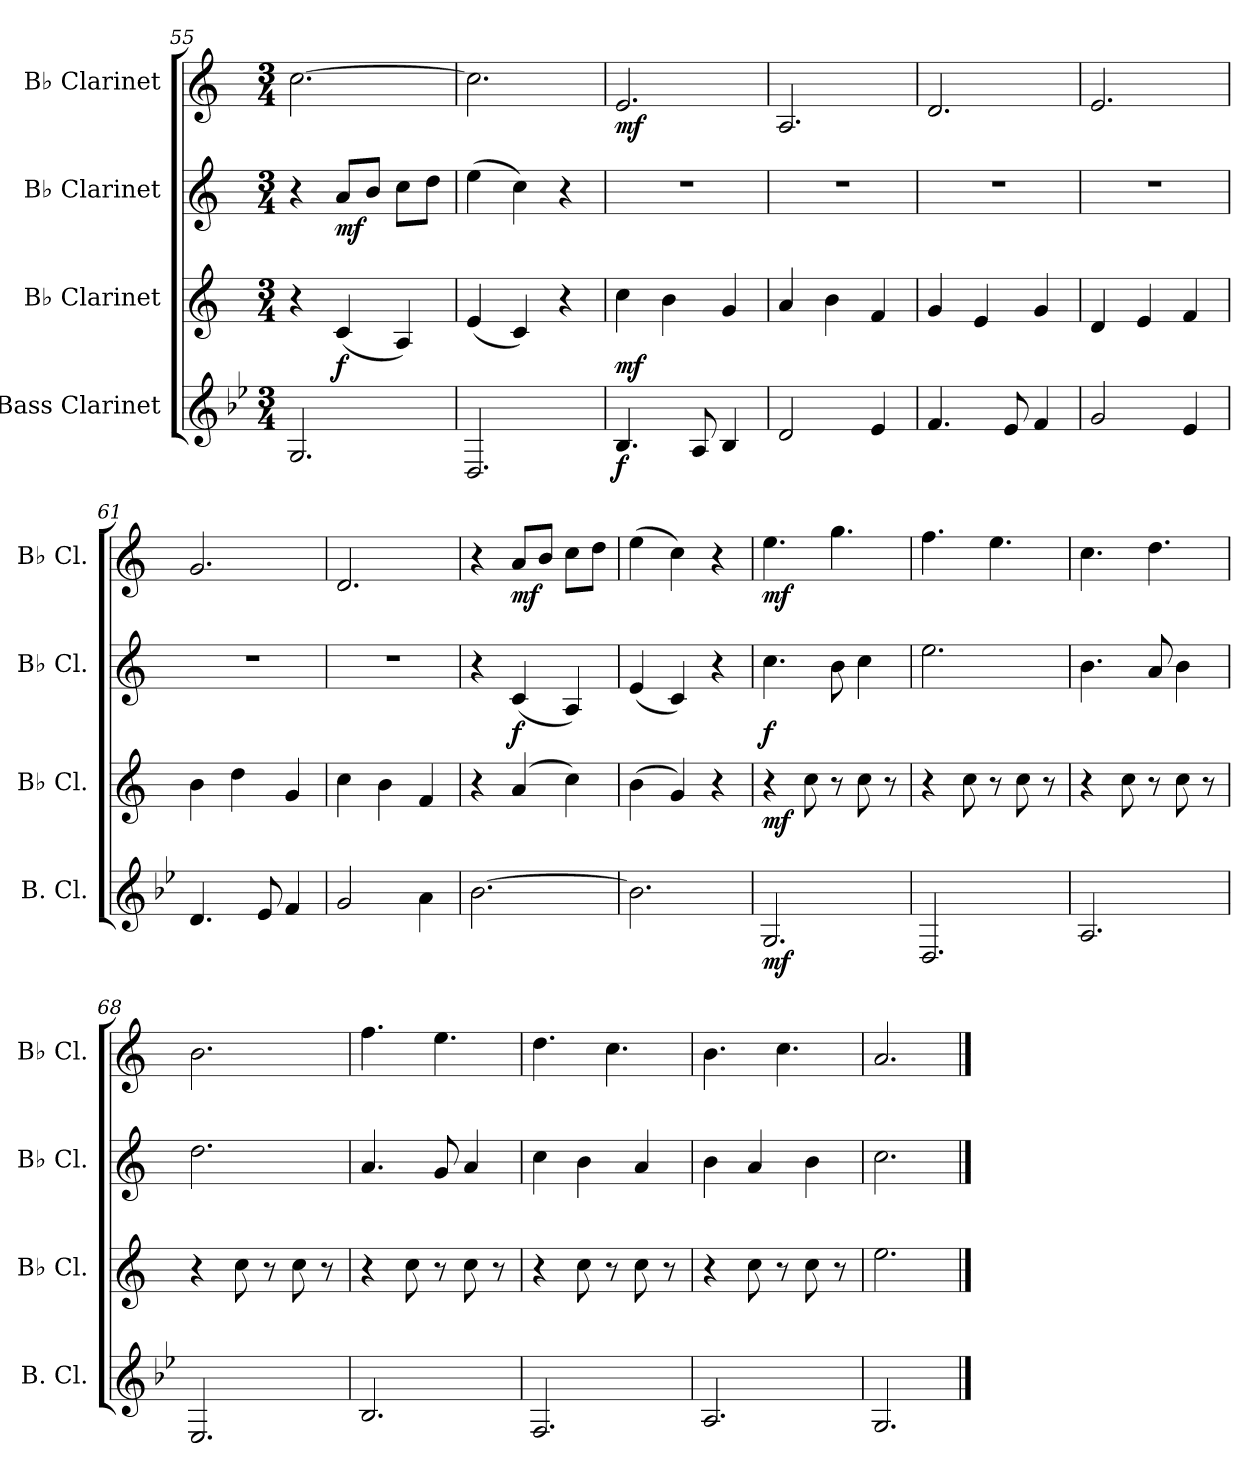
**kern	**dynam	**kern	**dynam	**kern	**dynam	**kern	**dynam
*part4	*part4	*part3	*part3	*part2	*part2	*part1	*part1
*staff4	*staff4	*staff3	*staff3	*staff2	*staff2	*staff1	*staff1
*I"Bass Clarinet	*	*I"B♭ Clarinet	*	*I"B♭ Clarinet	*	*I"B♭ Clarinet	*
*I'B. Cl.	*	*I'B♭ Cl.	*	*I'B♭ Cl.	*	*I'B♭ Cl.	*
*clefG2	*	*clefG2	*	*clefG2	*	*clefG2	*
*ITrd8c14	*	*ITrd1c2	*	*ITrd1c2	*	*ITrd1c2	*
*k[b-e-]	*	*k[b-e-]	*	*k[b-e-]	*	*k[b-e-]	*
*M3/4	*	*M3/4	*	*M3/4	*	*M3/4	*
=55	=55	=55	=55	=55	=55	=55	=55
2.GG/	.	4r	.	4r	.	[2.b-\	.
!	!	!	!LO:DY:b	!	!LO:DY:b	!	!
.	.	(4B-/	f	8g/L	mf	.	.
.	.	.	.	8a/J	.	.	.
.	.	4G/)	.	8b-\L	.	.	.
.	.	.	.	8cc\J	.	.	.
=56	=56	=56	=56	=56	=56	=56	=56
2.DD/	.	(4d/	.	(4dd\	.	2.b-\]	.
.	.	4B-/)	.	4b-\)	.	.	.
.	.	4r	.	4r	.	.	.
!!LO:LB:g=z
=57	=57	=57	=57	=57	=57	=57	=57
!	!LO:DY:b	!	!LO:DY:b	!	!	!	!LO:DY:b
4.BB-/	f	4b-\	mf	2.r	.	2.d/	mf
.	.	4a\	.	.	.	.	.
8AA/	.	.	.	.	.	.	.
4BB-/	.	4f/	.	.	.	.	.
=58	=58	=58	=58	=58	=58	=58	=58
2D/	.	4g/	.	2.r	.	2.G/	.
.	.	4a\	.	.	.	.	.
4E-/	.	4e-/	.	.	.	.	.
=59	=59	=59	=59	=59	=59	=59	=59
4.F/	.	4f/	.	2.r	.	2.c/	.
.	.	4d/	.	.	.	.	.
8E-/	.	.	.	.	.	.	.
4F/	.	4f/	.	.	.	.	.
=60	=60	=60	=60	=60	=60	=60	=60
2G/	.	4c/	.	2.r	.	2.d/	.
.	.	4d/	.	.	.	.	.
4E-/	.	4e-/	.	.	.	.	.
=61	=61	=61	=61	=61	=61	=61	=61
4.D/	.	4a\	.	2.r	.	2.f/	.
.	.	4cc\	.	.	.	.	.
8E-/	.	.	.	.	.	.	.
4F/	.	4f/	.	.	.	.	.
=62	=62	=62	=62	=62	=62	=62	=62
2G/	.	4b-\	.	2.r	.	2.c/	.
.	.	4a\	.	.	.	.	.
4A\	.	4e-/	.	.	.	.	.
=63	=63	=63	=63	=63	=63	=63	=63
[2.B-\	.	4r	.	4r	.	4r	.
!	!	!	!	!	!LO:DY:b	!	!LO:DY:b
.	.	(4g/	.	(4B-/	f	8g/L	mf
.	.	.	.	.	.	8a/J	.
.	.	4b-\)	.	4G/)	.	8b-\L	.
.	.	.	.	.	.	8cc\J	.
=64	=64	=64	=64	=64	=64	=64	=64
2.B-\]	.	(4a\	.	(4d/	.	(4dd\	.
.	.	4f/)	.	4B-/)	.	4b-\)	.
.	.	4r	.	4r	.	4r	.
=65	=65	=65	=65	=65	=65	=65	=65
!	!LO:DY:b	!	!LO:DY:b	!	!LO:DY:b	!	!LO:DY:b
2.GG/	mf	4r	mf	4.b-\	f	4.dd\	mf
.	.	8b-\	.	.	.	.	.
.	.	8r	.	8a\	.	4.ff\	.
.	.	8b-\	.	4b-\	.	.	.
.	.	8r	.	.	.	.	.
!!LO:LB:g=z
=66	=66	=66	=66	=66	=66	=66	=66
2.DD/	.	4r	.	2.dd\	.	4.ee-\	.
.	.	8b-\	.	.	.	.	.
.	.	8r	.	.	.	4.dd\	.
.	.	8b-\	.	.	.	.	.
.	.	8r	.	.	.	.	.
=67	=67	=67	=67	=67	=67	=67	=67
2.AA/	.	4r	.	4.a\	.	4.b-\	.
.	.	8b-\	.	.	.	.	.
.	.	8r	.	8g/	.	4.cc\	.
.	.	8b-\	.	4a\	.	.	.
.	.	8r	.	.	.	.	.
=68	=68	=68	=68	=68	=68	=68	=68
2.EE-/	.	4r	.	2.cc\	.	2.a\	.
.	.	8b-\	.	.	.	.	.
.	.	8r	.	.	.	.	.
.	.	8b-\	.	.	.	.	.
.	.	8r	.	.	.	.	.
=69	=69	=69	=69	=69	=69	=69	=69
2.BB-/	.	4r	.	4.g/	.	4.ee-\	.
.	.	8b-\	.	.	.	.	.
.	.	8r	.	8f/	.	4.dd\	.
.	.	8b-\	.	4g/	.	.	.
.	.	8r	.	.	.	.	.
=70	=70	=70	=70	=70	=70	=70	=70
2.FF/	.	4r	.	4b-\	.	4.cc\	.
.	.	8b-\	.	4a\	.	.	.
.	.	8r	.	.	.	4.b-\	.
.	.	8b-\	.	4g/	.	.	.
.	.	8r	.	.	.	.	.
=71	=71	=71	=71	=71	=71	=71	=71
2.AA/	.	4r	.	4a\	.	4.a\	.
.	.	8b-\	.	4g/	.	.	.
.	.	8r	.	.	.	4.b-\	.
.	.	8b-\	.	4a\	.	.	.
.	.	8r	.	.	.	.	.
=72	=72	=72	=72	=72	=72	=72	=72
2.GG/	.	2.dd\	.	2.b-\	.	2.g/	.
==	==	==	==	==	==	==	==
*-	*-	*-	*-	*-	*-	*-	*-
